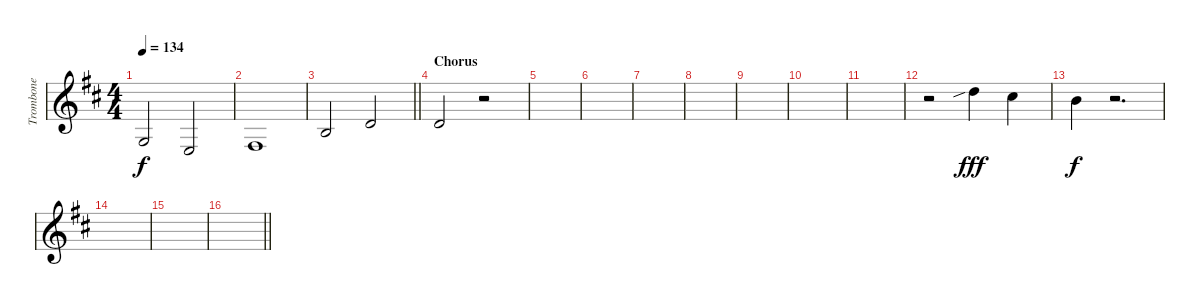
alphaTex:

\track ("Trombone" "Trombone") {instrument trombone}
\staff {score}
\tuning (E4 B3 G3 D3 A2 E2) {hide}
\ts (4 4)
\tempo 134
\clef g2
\ks bminor
0.3.2{dy f} 2.4.2 |
4.4.1 |
\barLineRight lightlight
0.2.2 3.2.2 |
\section ("" "Chorus")
3.2.2 r.2 |
|
|
|
|
|
|
|
r.2 10.1{sib}.4{dy fff} 9.1.4 |
7.1.4{dy f} r.2{d} |
|
|
\barLineRight lightlight
